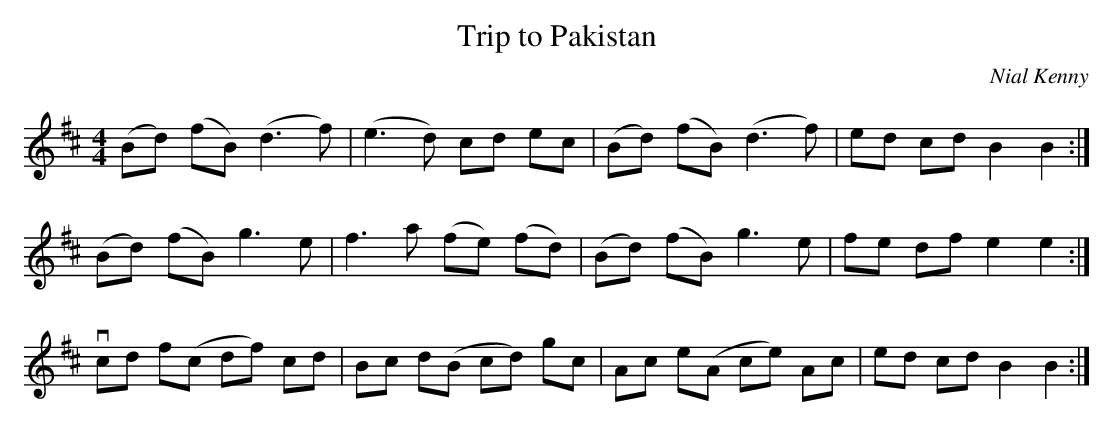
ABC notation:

X:1
T:Trip to Pakistan
C:Nial Kenny
M:4/4
L:1/8
K:Bm
(Bd) (fB) (d3f) | (e3d) cd ec|(Bd) (fB) (d3f)|ed cd B2 B2:|
(Bd) (fB) g3 e|f3 a (fe) (fd)|(Bd) (fB) g3 e|fe df e2 e2:|
vcd f(c df) cd|Bc d(B cd) gc|Ac e(A ce) Ac|ed cd B2 B2:|
